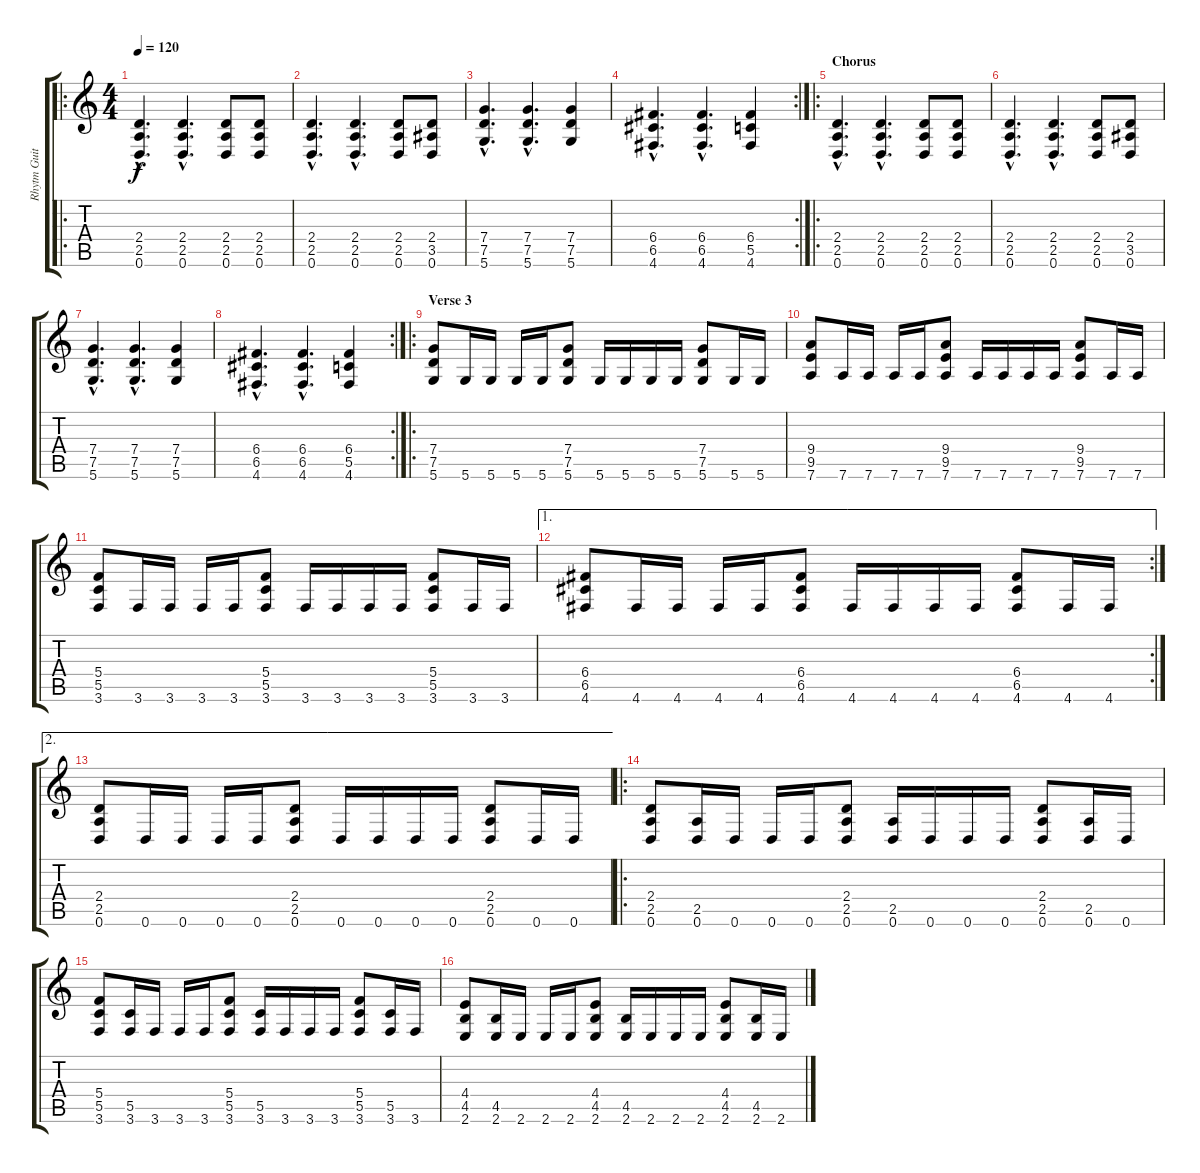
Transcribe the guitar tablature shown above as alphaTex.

\track ("Rhytm Guitar" "Rhytm Guit") {instrument distortionguitar}
\staff {score tabs}
\tuning (D4 A3 F3 C3 G2 D2) {hide}
\ro
\ts (4 4)
\tempo 120
\clef g2
\ks c
(2.4{hac} 2.5{hac} 0.6{hac}).4{d dy f} (2.4{hac} 2.5{hac} 0.6{hac}).4{d} (2.4 2.5 0.6).8 (2.4 2.5 0.6).8 |
(2.4{hac} 2.5{hac} 0.6{hac}).4{d} (2.4{hac} 2.5{hac} 0.6{hac}).4{d} (2.4 2.5 0.6).8 (2.4 3.5 0.6).8 |
(7.4{hac} 7.5{hac} 5.6{hac}).4{d} (7.4{hac} 7.5{hac} 5.6{hac}).4{d} (7.4 7.5 5.6).4 |
\rc 2
(6.4{hac} 6.5{hac} 4.6{hac}).4{d} (6.4{hac} 6.5{hac} 4.6{hac}).4{d} (6.4 5.5 4.6).4 |
\ro
\section ("" "Chorus")
(2.4{hac} 2.5{hac} 0.6{hac}).4{d} (2.4{hac} 2.5{hac} 0.6{hac}).4{d} (2.4 2.5 0.6).8 (2.4 2.5 0.6).8 |
(2.4{hac} 2.5{hac} 0.6{hac}).4{d} (2.4{hac} 2.5{hac} 0.6{hac}).4{d} (2.4 2.5 0.6).8 (2.4 3.5 0.6).8 |
(7.4{hac} 7.5{hac} 5.6{hac}).4{d} (7.4{hac} 7.5{hac} 5.6{hac}).4{d} (7.4 7.5 5.6).4 |
\rc 2
(6.4{hac} 6.5{hac} 4.6{hac}).4{d} (6.4{hac} 6.5{hac} 4.6{hac}).4{d} (6.4 5.5 4.6).4 |
\ro
\section ("" "Verse 3")
(7.4 7.5 5.6).8 5.6.16 5.6.16 5.6.16 5.6.16 (7.4 7.5 5.6).8 5.6.16 5.6.16 5.6.16 5.6.16 (7.4 7.5 5.6).8 5.6.16 5.6.16 |
(9.4 9.5 7.6).8 7.6.16 7.6.16 7.6.16 7.6.16 (9.4 9.5 7.6).8 7.6.16 7.6.16 7.6.16 7.6.16 (9.4 9.5 7.6).8 7.6.16 7.6.16 |
(5.4 5.5 3.6).8 3.6.16 3.6.16 3.6.16 3.6.16 (5.4 5.5 3.6).8 3.6.16 3.6.16 3.6.16 3.6.16 (5.4 5.5 3.6).8 3.6.16 3.6.16 |
\ae 1
\rc 2
(6.4 6.5 4.6).8 4.6.16 4.6.16 4.6.16 4.6.16 (6.4 6.5 4.6).8 4.6.16 4.6.16 4.6.16 4.6.16 (6.4 6.5 4.6).8 4.6.16 4.6.16 |
\ae 2
(2.4 2.5 0.6).8 0.6.16 0.6.16 0.6.16 0.6.16 (2.4 2.5 0.6).8 0.6.16 0.6.16 0.6.16 0.6.16 (2.4 2.5 0.6).8 0.6.16 0.6.16 |
\ro
(2.4 2.5 0.6).8 (2.5 0.6).16 0.6.16 0.6.16 0.6.16 (2.4 2.5 0.6).8 (2.5 0.6).16 0.6.16 0.6.16 0.6.16 (2.4 2.5 0.6).8 (2.5 0.6).16 0.6.16 |
(5.4 5.5 3.6).8 (5.5 3.6).16 3.6.16 3.6.16 3.6.16 (5.4 5.5 3.6).8 (5.5 3.6).16 3.6.16 3.6.16 3.6.16 (5.4 5.5 3.6).8 (5.5 3.6).16 3.6.16 |
(4.4 4.5 2.6).8 (4.5 2.6).16 2.6.16 2.6.16 2.6.16 (4.4 4.5 2.6).8 (4.5 2.6).16 2.6.16 2.6.16 2.6.16 (4.4 4.5 2.6).8 (4.5 2.6).16 2.6.16
